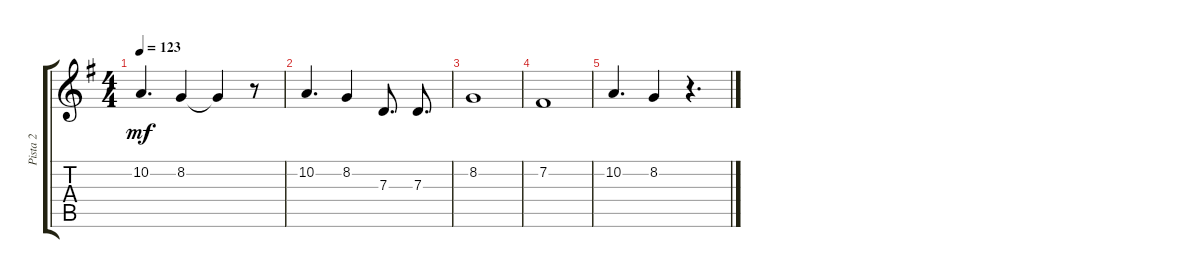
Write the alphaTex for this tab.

\track ("Pista 2" "Pista 2") {instrument flute}
\staff {score tabs}
\tuning (E4 B3 G3 D3 A2 E2) {hide}
\ts (4 4)
\tempo 123
\clef g2
\ks g
10.2.4{d dy mf} 8.2.4 8.2{t}.4 r.8 |
10.2.4{d} 8.2.4 7.3.8{d} 7.3.8{d} |
8.2.1 |
7.2.1 |
10.2.4{d} 8.2.4 r.4{d}
